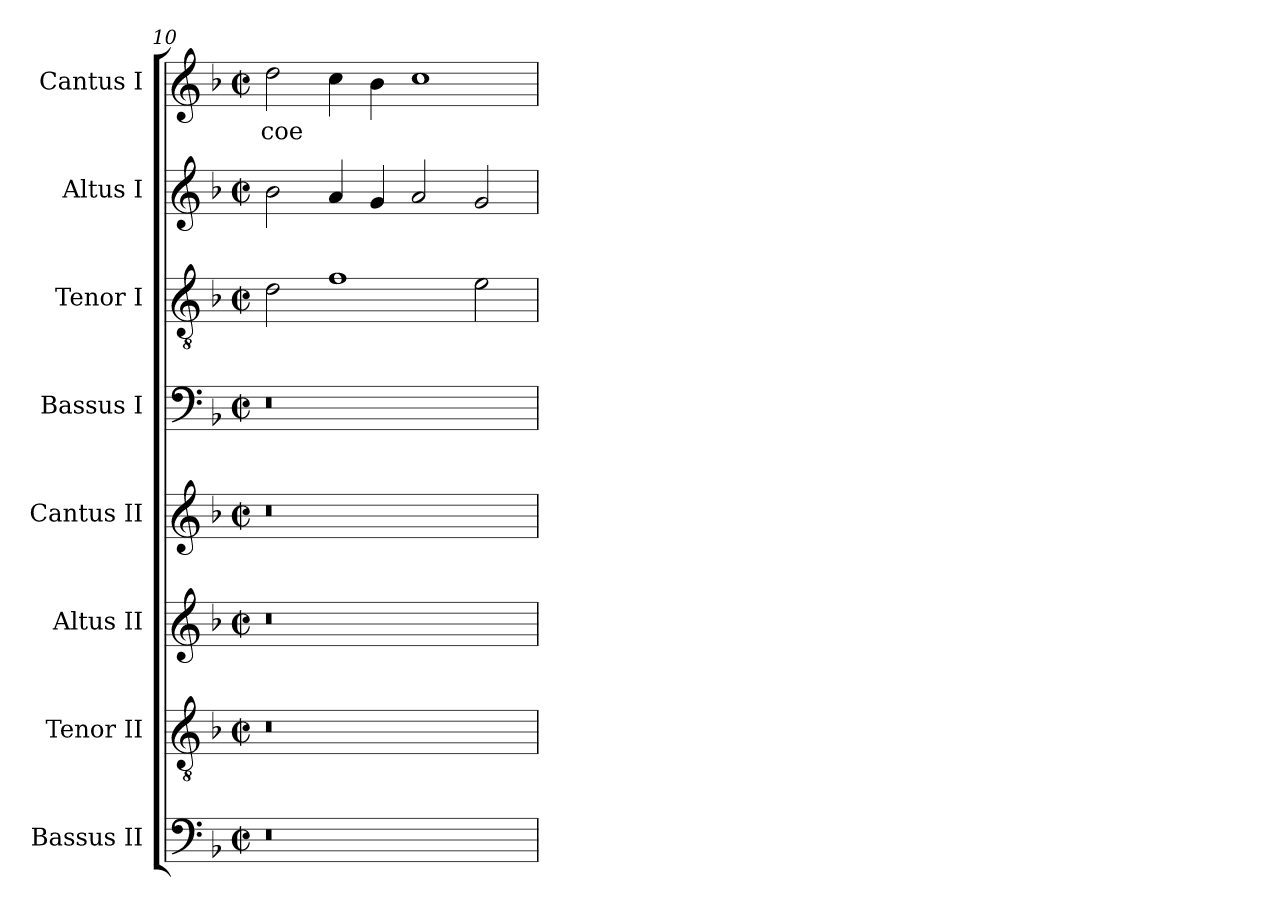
**kern	**kern	**kern	**kern	**kern	**kern	**kern	**kern	**text
*part8	*part7	*part6	*part5	*part4	*part3	*part2	*part1	*part1
*staff8	*staff7	*staff6	*staff5	*staff4	*staff3	*staff2	*staff1	*staff1
*I"Bassus II	*I"Tenor II	*I"Altus II	*I"Cantus II	*I"Bassus I	*I"Tenor I	*I"Altus I	*I"Cantus I	*
*clefF4	*clefGv2	*clefG2	*clefG2	*clefF4	*clefGv2	*clefG2	*clefG2	*
*k[b-]	*k[b-]	*k[b-]	*k[b-]	*k[b-]	*k[b-]	*k[b-]	*k[b-]	*
*F:	*F:	*F:	*F:	*F:	*F:	*F:	*F:	*
*M2/2	*M2/2	*M2/2	*M2/2	*M2/2	*M2/2	*M2/2	*M2/2	*
*met(c|)	*met(c|)	*met(c|)	*met(c|)	*met(c|)	*met(c|)	*met(c|)	*met(c|)	*
=10	=10	=10	=10	=10	=10	=10	=10	=10
!	!	!	!	!	!	!	!	!LO:LY:b
0r	0r	0r	0r	0r	2d\	2b-\	2dd\	coe
.	.	.	.	.	1f	4a/	4cc\	.
.	.	.	.	.	.	4g/	4b-\	.
.	.	.	.	.	.	2a/	1cc	.
.	.	.	.	.	2e\	2g/	.	.
=	=	=	=	=	=	=	=	=
*-	*-	*-	*-	*-	*-	*-	*-	*-
